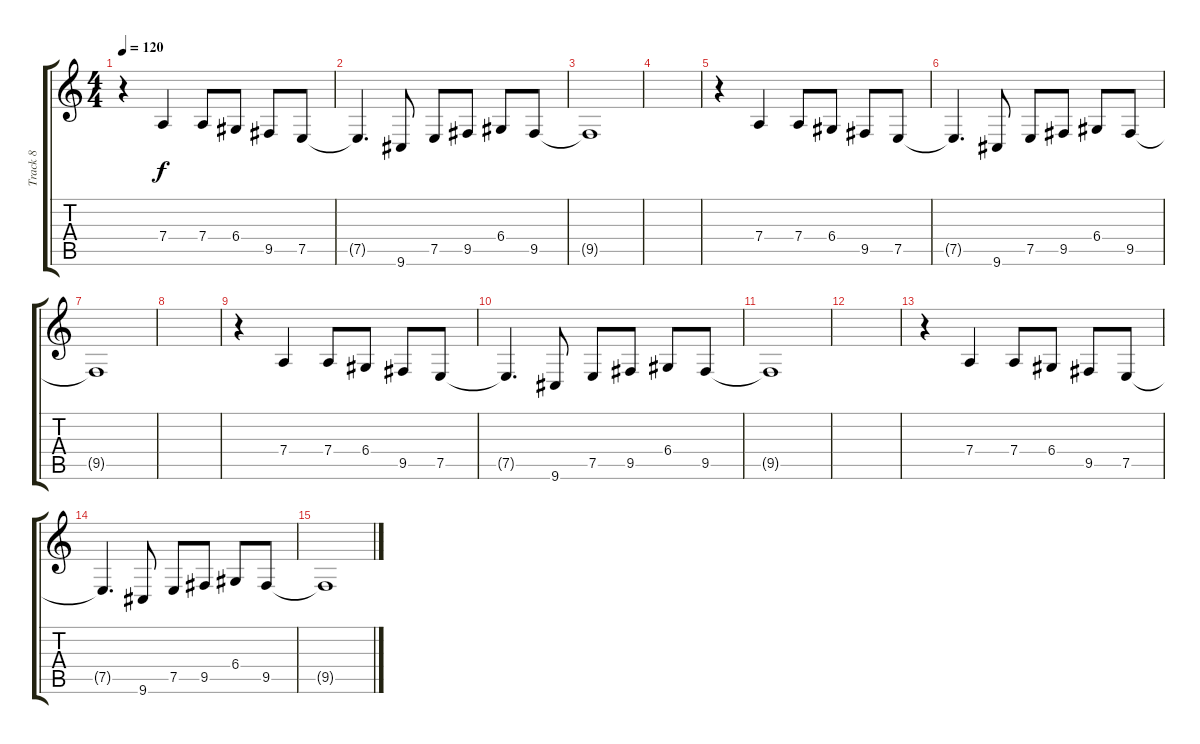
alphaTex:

\track ("Track 8" "Track 8") {instrument brightacousticpiano}
\staff {score tabs}
\tuning (E4 B3 G3 D3 A2 E2) {hide}
\ts (4 4)
\tempo 120
\clef g2
\ks c
r.4{dy f} 7.4.4 7.4.8 6.4.8 9.5.8 7.5.8 |
7.5{t}.4{d} 9.6.8 7.5.8 9.5.8 6.4.8 9.5.8 |
9.5{t}.1 |
|
r.4 7.4.4 7.4.8 6.4.8 9.5.8 7.5.8 |
7.5{t}.4{d} 9.6.8 7.5.8 9.5.8 6.4.8 9.5.8 |
9.5{t}.1 |
|
r.4 7.4.4 7.4.8 6.4.8 9.5.8 7.5.8 |
7.5{t}.4{d} 9.6.8 7.5.8 9.5.8 6.4.8 9.5.8 |
9.5{t}.1 |
|
r.4 7.4.4 7.4.8 6.4.8 9.5.8 7.5.8 |
7.5{t}.4{d} 9.6.8 7.5.8 9.5.8 6.4.8 9.5.8 |
9.5{t}.1
